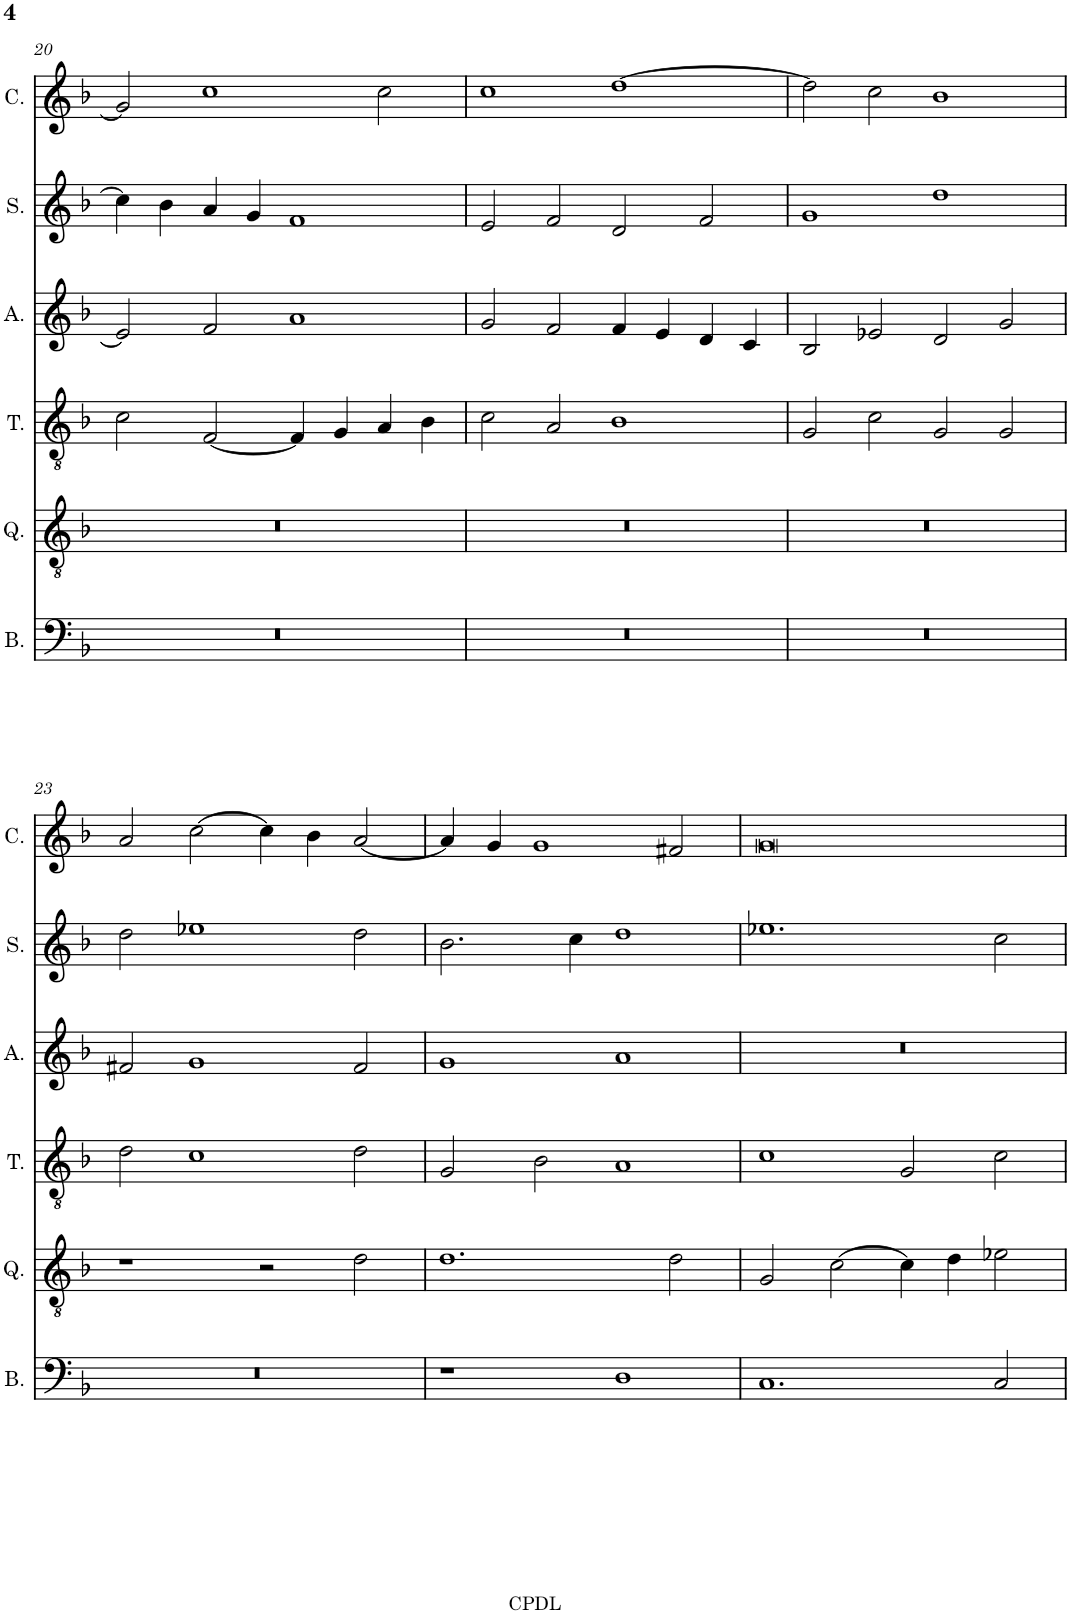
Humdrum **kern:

**kern	**kern	**kern	**kern	**kern	**kern
*part6	*part5	*part4	*part3	*part2	*part1
*staff6	*staff5	*staff4	*staff3	*staff2	*staff1
*I"Bassus	*I"Quintus	*I"Tenor	*I"Altus	*I"Sextus	*I"Cantus
*I'B.	*I'Q.	*I'T.	*I'A.	*I'S.	*I'C.
!!LO:PB:g=z
*clefF4	*clefGv2	*clefGv2	*clefG2	*clefG2	*clefG2
*k[b-]	*k[b-]	*k[b-]	*k[b-]	*k[b-]	*k[b-]
*F:	*F:	*F:	*F:	*F:	*F:
*M4/2	*M4/2	*M4/2	*M4/2	*M4/2	*M4/2
=20	=20	=20	=20	=20	=20
0r	0r	2c\	2e/]	4cc\]	2g/]
.	.	.	.	4b-\	.
.	.	[2F/	2f/	4a/	1cc
.	.	.	.	4g/	.
.	.	4F/]	1a	1f	.
.	.	4G/	.	.	.
.	.	4A/	.	.	2cc\
.	.	4B-\	.	.	.
=21	=21	=21	=21	=21	=21
0r	0r	2c\	2g/	2e/	1cc
.	.	2A/	2f/	2f/	.
.	.	1B-	4f/	2d/	[1dd
.	.	.	4e/	.	.
.	.	.	4d/	2f/	.
.	.	.	4c/	.	.
=22	=22	=22	=22	=22	=22
0r	0r	2G/	2B-/	1g	2dd\]
.	.	2c\	2e-X/	.	2cc\
.	.	2G/	2d/	1dd	1b-
.	.	2G/	2g/	.	.
!!LO:LB:g=z
=23	=23	=23	=23	=23	=23
0r	1r	2d\	2f#X/	2dd\	2a/
.	.	1c	1g	1ee-X	[2cc\
.	2r	.	.	.	4cc\]
.	.	.	.	.	4b-\
.	2d\	2d\	2f#/	2dd\	[2a/
=24	=24	=24	=24	=24	=24
1r	1.d	2G/	1g	2.b-\	4a/]
.	.	.	.	.	4g/
.	.	2B-\	.	.	1g
.	.	.	.	4cc\	.
1D	.	1A	1a	1dd	.
.	2d\	.	.	.	2f#X/
=25	=25	=25	=25	=25	=25
1.C	2G/	1c	0r	1.ee-X	0g
.	[2c\	.	.	.	.
.	4c\]	2G/	.	.	.
.	4d\	.	.	.	.
2C/	2e-X\	2c\	.	2cc\	.
=	=	=	=	=	=
*-	*-	*-	*-	*-	*-
